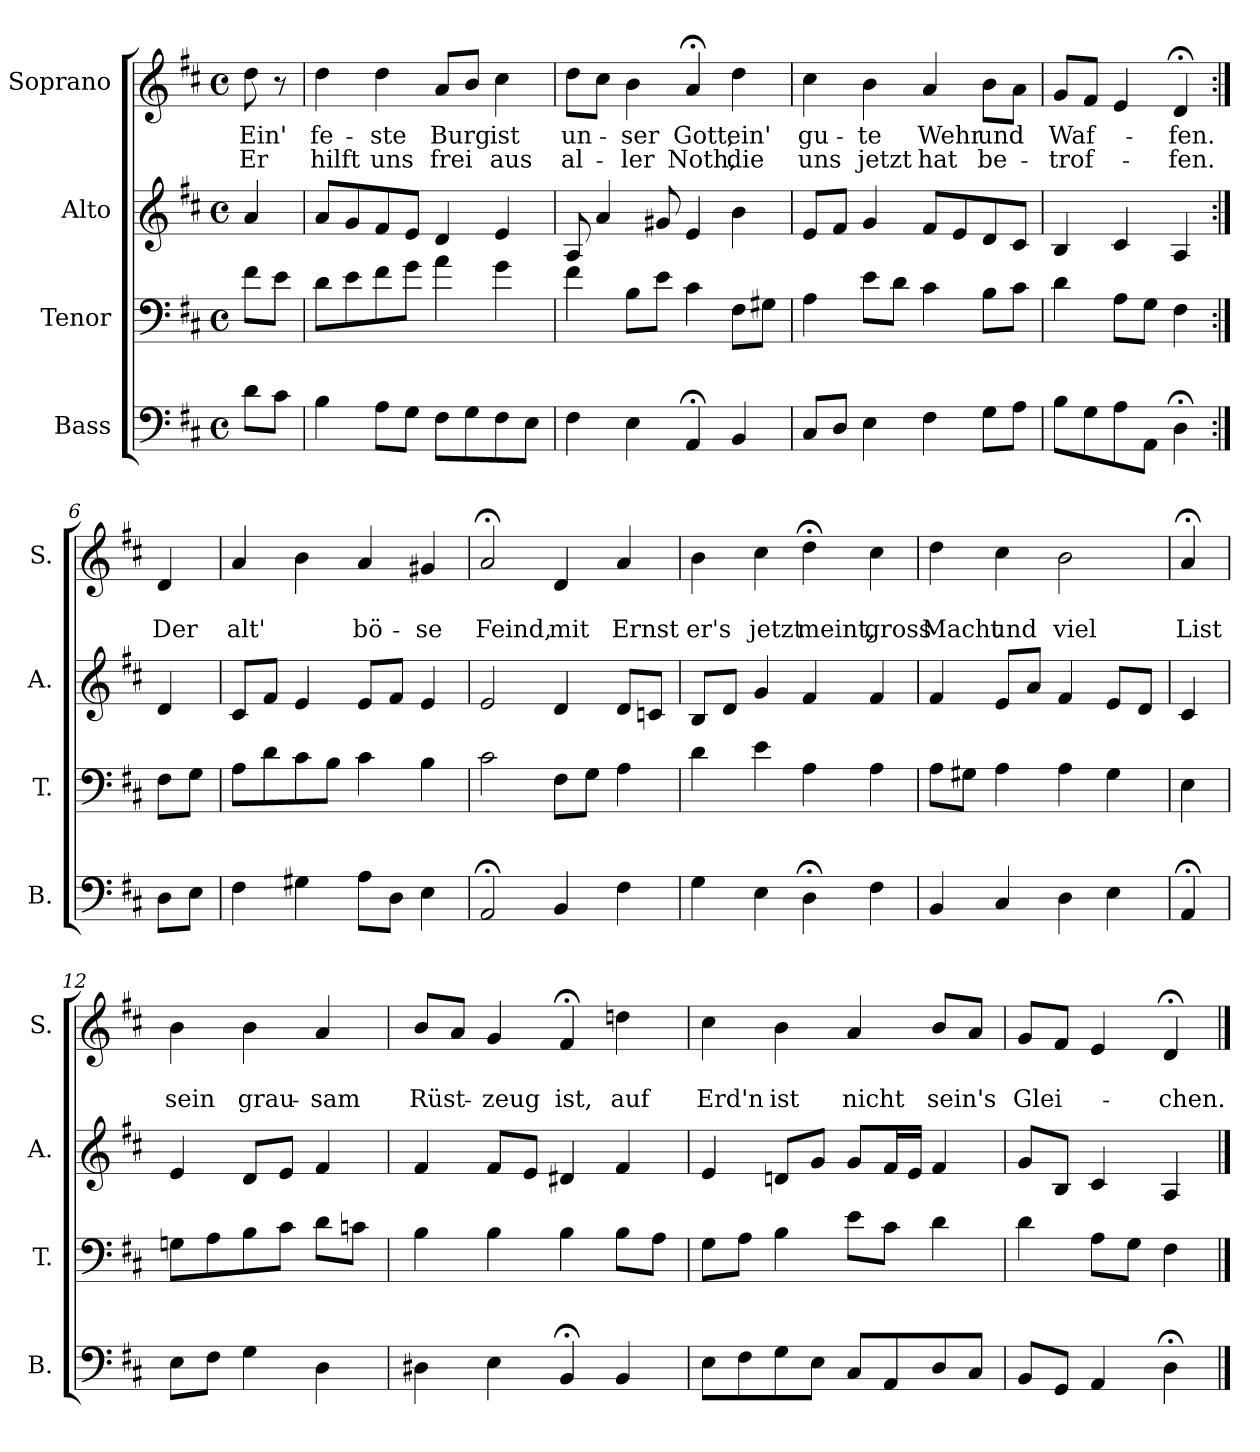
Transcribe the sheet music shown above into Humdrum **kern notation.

**kern	**kern	**kern	**kern	**text	**text
*part4	*part3	*part2	*part1	*part1	*part1
*staff4	*staff3	*staff2	*staff1	*staff1	*staff1
*I"Bass	*I"Tenor	*I"Alto	*I"Soprano	*	*
*I'B.	*I'T.	*I'A.	*I'S.	*	*
*clefF4	*clefF4	*clefG2	*clefG2	*	*
*k[f#c#]	*k[f#c#]	*k[f#c#]	*k[f#c#]	*	*
*D:	*D:	*D:	*D:	*	*
*M4/4	*M4/4	*M4/4	*M4/4	*	*
*met(c)	*met(c)	*met(c)	*met(c)	*	*
=1	=1	=1	=1	=1	=1
!	!	!	!	!LO:LY:b	!LO:LY:b
8d\L	8f#\L	4a/	8dd\	Ein'	Er
8c#\J	8e\J	.	8r	.	.
=2	=2	=2	=2	=2	=2
!	!	!	!	!LO:LY:b	!LO:LY:b
4B\	8d\L	8a/L	4dd\	fe-	hilft
.	8e\	8g/	.	.	.
!	!	!	!	!LO:LY:b	!LO:LY:b
8A\L	8f#\	8f#/	4dd\	-ste	uns
8G\J	8g\J	8e/J	.	.	.
!	!	!	!	!LO:LY:b	!LO:LY:b
8F#\L	4a\	4d/	8a/L	Burg	frei
8G\	.	.	8b/J	.	.
!	!	!	!	!LO:LY:b	!LO:LY:b
8F#\	4g\	4e/	4cc#\	ist	aus
8E\J	.	.	.	.	.
=3	=3	=3	=3	=3	=3
!	!	!	!	!LO:LY:b	!LO:LY:b
4F#\	4f#\	8A/	8dd\L	un-	al-
.	.	4a/	8cc#\J	.	.
!	!	!	!	!LO:LY:b	!LO:LY:b
4E\	8B\L	.	4b\	-ser	-ler
.	8e\J	8g#X/	.	.	.
!	!	!	!	!LO:LY:b	!LO:LY:b
4AA;</	4c#\	4e/	4a;</	Gott,	Noth,
!	!	!	!	!LO:LY:b	!LO:LY:b
4BB/	8F#\L	4b\	4dd\	ein'	die
.	8G#X\J	.	.	.	.
=4	=4	=4	=4	=4	=4
!	!	!	!	!LO:LY:b	!LO:LY:b
8C#/L	4A\	8e/L	4cc#\	gu-	uns
8D/J	.	8f#/J	.	.	.
!	!	!	!	!LO:LY:b	!LO:LY:b
4E\	8e\L	4g/	4b\	-te	jetzt
.	8d\J	.	.	.	.
!	!	!	!	!LO:LY:b	!LO:LY:b
4F#\	4c#\	8f#/L	4a/	Wehr	hat
.	.	8e/	.	.	.
!	!	!	!	!LO:LY:b	!LO:LY:b
8G\L	8B\L	8d/	8b\L	und	be-
8A\J	8c#\J	8c#/J	8a\J	.	.
=5	=5	=5	=5	=5	=5
!	!	!	!	!LO:LY:b	!LO:LY:b
8B\L	4d\	4B/	8g/L	Waf-	-trof-
8G\	.	.	8f#/J	.	.
8A\	8A\L	4c#/	4e/	.	.
8AA\J	8G\J	.	.	.	.
!	!	!	!	!LO:LY:b	!LO:LY:b
4D;<\	4F#\	4A/	4d;</	-fen.	-fen.
!!LO:LB:g=z
=6:|!	=6:|!	=6:|!	=6:|!	=6:|!	=6:|!
!	!	!	!	!	!LO:LY:b
8D\L	8F#\L	4d/	4d/	.	Der
8E\J	8G\J	.	.	.	.
=7	=7	=7	=7	=7	=7
!	!	!	!	!	!LO:LY:b
4F#\	8A\L	8c#/L	4a/	.	alt'
.	8d\	8f#/J	.	.	.
4G#X\	8c#\	4e/	4b\	.	.
.	8B\J	.	.	.	.
!	!	!	!	!	!LO:LY:b
8A\L	4c#\	8e/L	4a/	.	bö-
8D\J	.	8f#/J	.	.	.
!	!	!	!	!	!LO:LY:b
4E\	4B\	4e/	4g#X/	.	-se
=8	=8	=8	=8	=8	=8
!	!	!	!	!	!LO:LY:b
2AA;</	2c#\	2e/	2a;</	.	Feind,
!	!	!	!	!	!LO:LY:b
4BB/	8F#\L	4d/	4d/	.	mit
.	8G\J	.	.	.	.
!	!	!	!	!	!LO:LY:b
4F#\	4A\	8d/L	4a/	.	Ernst
.	.	8cn/J	.	.	.
=9	=9	=9	=9	=9	=9
!	!	!	!	!	!LO:LY:b
4G\	4d\	8B/L	4b\	.	er's
.	.	8d/J	.	.	.
!	!	!	!	!	!LO:LY:b
4E\	4e\	4g/	4cc#\	.	jetzt
!	!	!	!	!	!LO:LY:b
4D;<\	4A\	4f#/	4dd;<\	.	meint,
!	!	!	!	!	!LO:LY:b
4F#\	4A\	4f#/	4cc#\	.	gross
=10	=10	=10	=10	=10	=10
!	!	!	!	!	!LO:LY:b
4BB/	8A\L	4f#/	4dd\	.	Macht
.	8G#X\J	.	.	.	.
!	!	!	!	!	!LO:LY:b
4C#/	4A\	8e/L	4cc#\	.	und
.	.	8a/J	.	.	.
!	!	!	!	!	!LO:LY:b
4D\	4A\	4f#/	2b\	.	viel
4E\	4G#\	8e/L	.	.	.
.	.	8d/J	.	.	.
=11	=11	=11	=11	=11	=11
!	!	!	!	!	!LO:LY:b
4AA;</	4E\	4c#/	4a;</	.	List
!!LO:PB:g=z
=12	=12	=12	=12	=12	=12
!	!	!	!	!	!LO:LY:b
8E\L	8Gn\L	4e/	4b\	.	sein
8F#\J	8A\	.	.	.	.
!	!	!	!	!	!LO:LY:b
4G\	8B\	8d/L	4b\	.	grau-
.	8c#\J	8e/J	.	.	.
!	!	!	!	!	!LO:LY:b
4D\	8d\L	4f#/	4a/	.	-sam
.	8cn\J	.	.	.	.
=13	=13	=13	=13	=13	=13
!	!	!	!	!	!LO:LY:b
4D#X\	4B\	4f#/	8b/L	.	Rüst-
.	.	.	8a/J	.	.
!	!	!	!	!	!LO:LY:b
4E\	4B\	8f#/L	4g/	.	-zeug
.	.	8e/J	.	.	.
!	!	!	!	!	!LO:LY:b
4BB;</	4B\	4d#X/	4f#;</	.	ist,
!	!	!	!	!	!LO:LY:b
4BB/	8B\L	4f#/	4ddn\	.	auf
.	8A\J	.	.	.	.
=14	=14	=14	=14	=14	=14
!	!	!	!	!	!LO:LY:b
8E\L	8G\L	4e/	4cc#\	.	Erd'n
8F#\	8A\J	.	.	.	.
!	!	!	!	!	!LO:LY:b
8G\	4B\	8dn/L	4b\	.	ist
8E\J	.	8g/J	.	.	.
!	!	!	!	!	!LO:LY:b
8C#/L	8e\L	8g/L	4a/	.	nicht
8AA/	8c#\J	16f#/L	.	.	.
.	.	16e/JJ	.	.	.
!	!	!	!	!	!LO:LY:b
8D/	4d\	4f#/	8b/L	.	sein's
8C#/J	.	.	8a/J	.	.
=15	=15	=15	=15	=15	=15
!	!	!	!	!	!LO:LY:b
8BB/L	4d\	8g/L	8g/L	.	Glei-
8GG/J	.	8B/J	8f#/J	.	.
4AA/	8A\L	4c#/	4e/	.	.
.	8G\J	.	.	.	.
!	!	!	!	!	!LO:LY:b
4D;<\	4F#\	4A/	4d;</	.	-chen.
==	==	==	==	==	==
*-	*-	*-	*-	*-	*-
